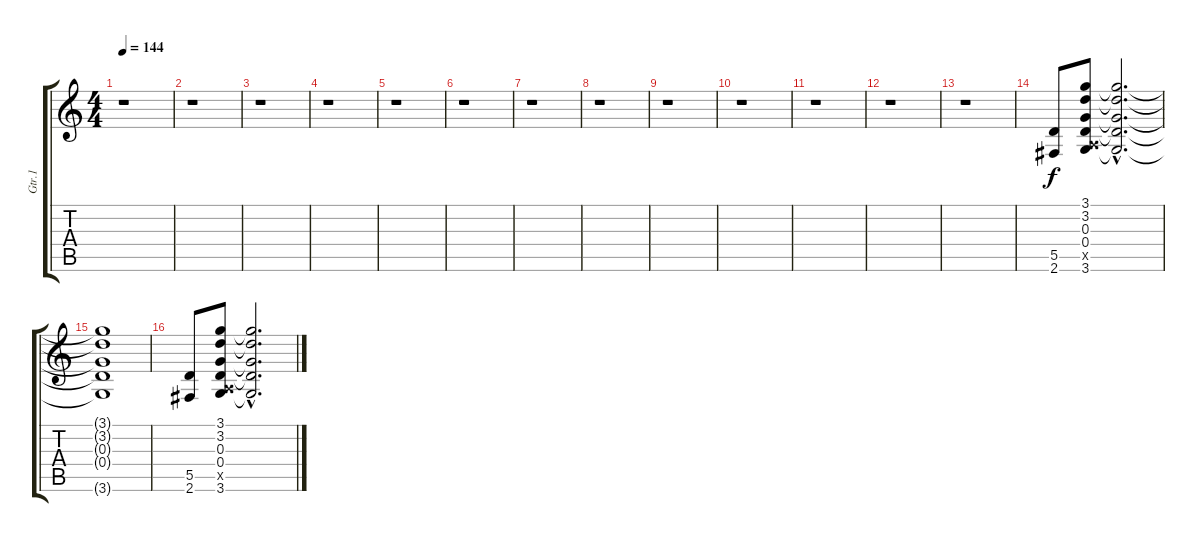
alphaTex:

\track ("Gtr.1" "Gtr.1") {instrument distortionguitar}
\staff {score tabs}
\tuning (E4 B3 G3 D3 A2 E2) {hide}
\ts (4 4)
\tempo 144
\clef g2
\ks c
r.1{dy f} |
r.1 |
r.1 |
r.1 |
r.1 |
r.1 |
r.1 |
r.1 |
r.1 |
r.1 |
r.1 |
r.1 |
r.1 |
(5.5 2.6).8 (3.1 3.2 0.3 0.4 0.5{x} 3.6).8 (3.1{hac t} 3.2{hac t} 0.3{hac t} 0.4{hac t} 3.6{hac t}).2{d} |
(3.1{t} 3.2{t} 0.3{t} 0.4{t} 3.6{t}).1 |
(5.5 2.6).8 (3.1 3.2 0.3 0.4 0.5{x} 3.6).8 (3.1{hac t} 3.2{hac t} 0.3{hac t} 0.4{hac t} 3.6{hac t}).2{d}
